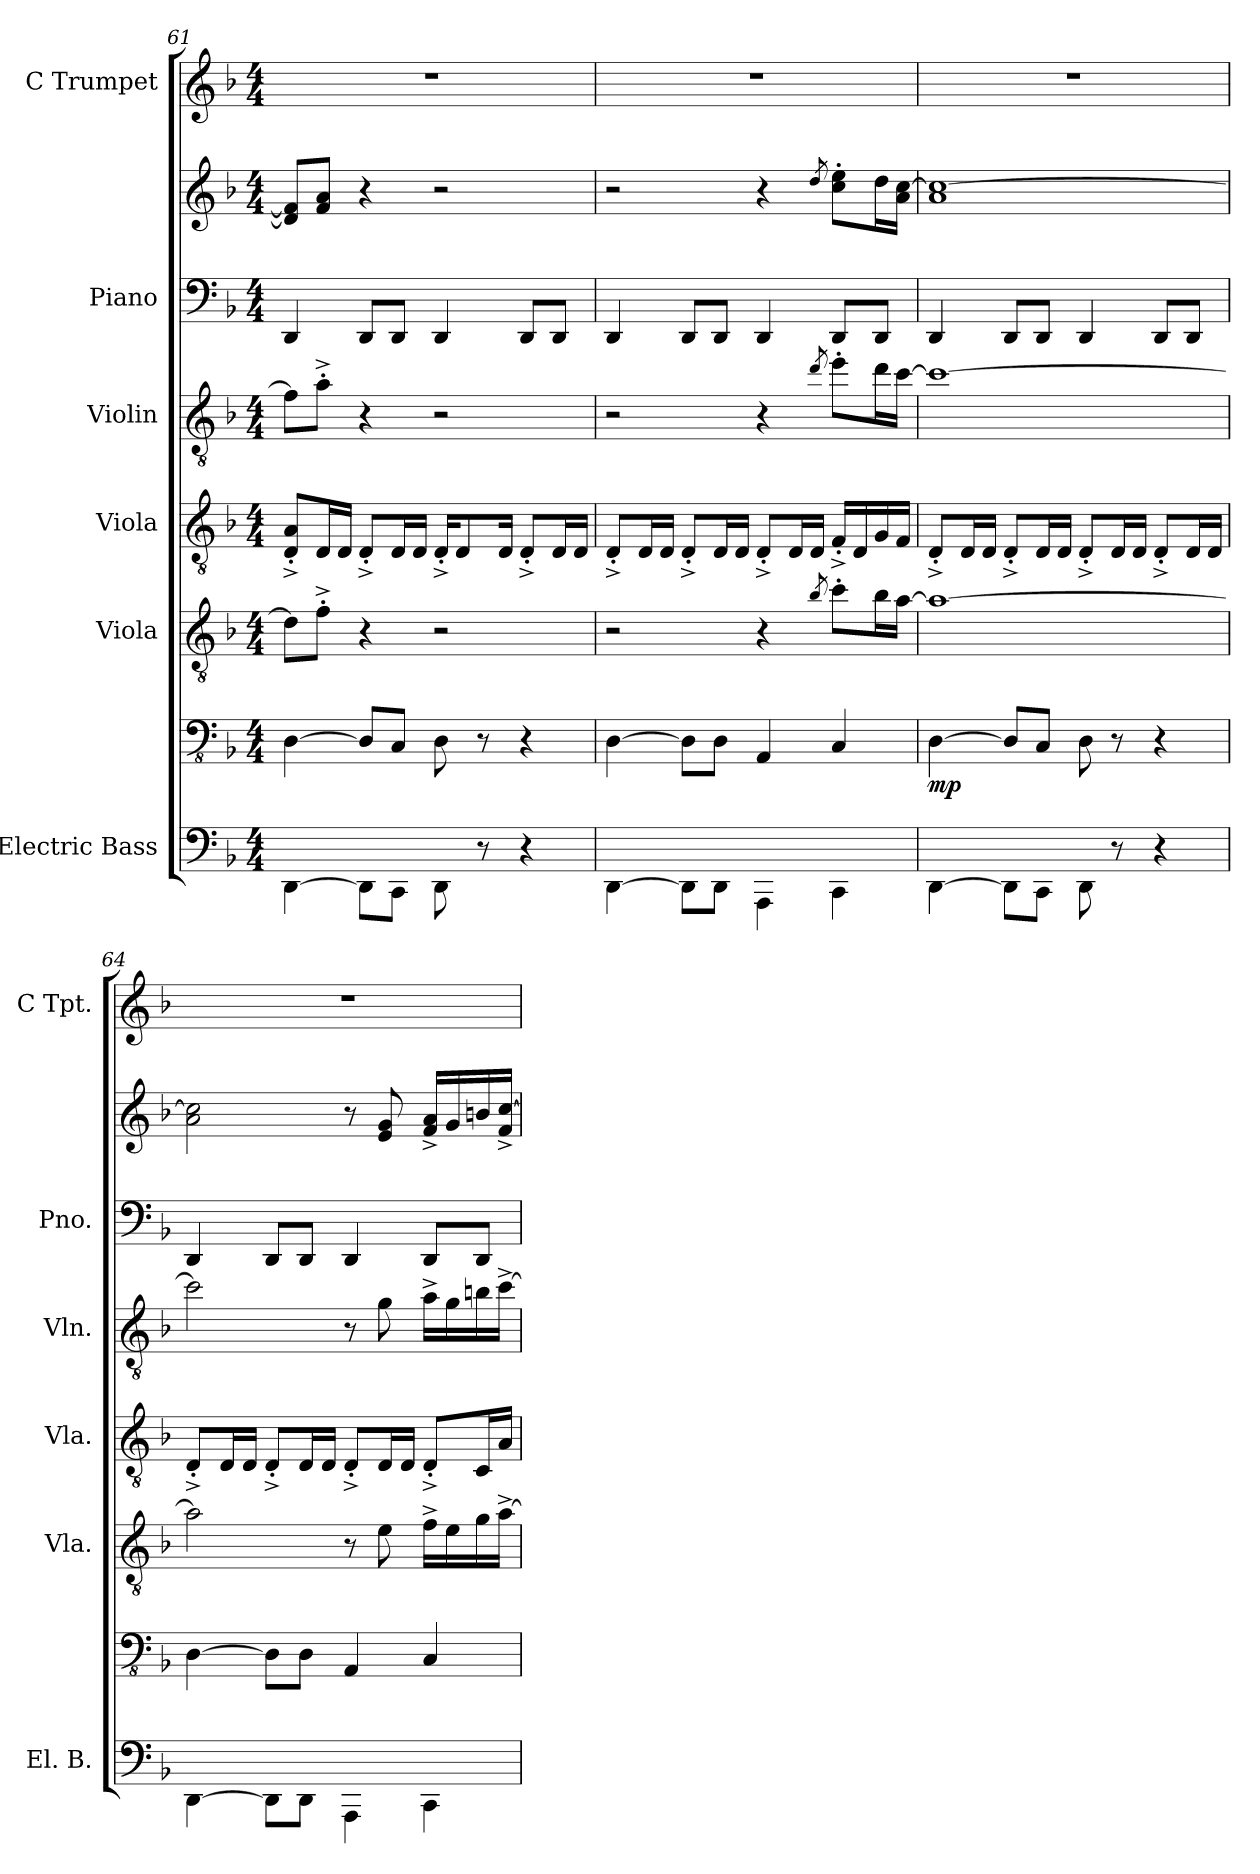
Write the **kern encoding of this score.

**kern	**kern	**dynam	**kern	**kern	**kern	**kern	**kern	**kern
*part6	*part6	*part6	*part5	*part4	*part3	*part2	*part2	*part1
*staff8	*staff7	*staff7/8	*staff6	*staff5	*staff4	*staff3	*staff2	*staff1
*I"Electric Bass	*	*	*I"Viola	*I"Viola	*I"Violin	*I"Piano	*	*I"C Trumpet
*I'El. B.	*	*	*I'Vla.	*I'Vla.	*I'Vln.	*I'Pno.	*	*I'C Tpt.
*	*clefFv4	*	*clefGv2	*clefGv2	*clefGv2	*clefF4	*clefG2	*clefG2
*k[b-]	*k[b-]	*	*k[b-]	*k[b-]	*k[b-]	*k[b-]	*k[b-]	*k[b-]
*M4/4	*M4/4	*	*M4/4	*M4/4	*M4/4	*M4/4	*M4/4	*M4/4
=61	=61	=61	=61	=61	=61	=61	=61	=61
[4DD\	[4DD\	.	8d\L]	8D/'^ 8A/'^L	8f\L]	4DD/	8d/] 8f/]L	1r
.	.	.	8f'^\J	16D/L	8a'^\J	.	8f/ 8a/J	.
.	.	.	.	16D/JJ	.	.	.	.
8DD\L]	8DD/L]	.	4r	8D'^/L	4r	8DD/L	4r	.
8CC\J	8CC/J	.	.	16D/L	.	8DD/J	.	.
.	.	.	.	16D/JJ	.	.	.	.
8DD\	8DD\	.	2r	16D'^/KL	2r	4DD/	2r	.
.	.	.	.	8D/	.	.	.	.
8r	8r	.	.	.	.	.	.	.
.	.	.	.	16D/Jk	.	.	.	.
4r	4r	.	.	8D'^/L	.	8DD/L	.	.
.	.	.	.	16D/L	.	8DD/J	.	.
.	.	.	.	16D/JJ	.	.	.	.
=62	=62	=62	=62	=62	=62	=62	=62	=62
[4DD\	[4DD\	.	2r	8D'^/L	2r	4DD/	2r	1r
.	.	.	.	16D/L	.	.	.	.
.	.	.	.	16D/JJ	.	.	.	.
8DD\L]	8DD\L]	.	.	8D'^/L	.	8DD/L	.	.
8DD\J	8DD\J	.	.	16D/L	.	8DD/J	.	.
.	.	.	.	16D/JJ	.	.	.	.
4AAA\	4AAA/	.	4r	8D'^/L	4r	4DD/	4r	.
.	.	.	.	16D/L	.	.	.	.
.	.	.	.	16D/JJ	.	.	.	.
.	.	.	8qb-/	.	8qdd/	.	8qdd/	.
4CC\	4CC/	.	8cc'\L	16F'^/LL	8ee'\L	8DD/L	8cc\' 8ee\'L	.
.	.	.	.	16D/	.	.	.	.
.	.	.	16b-\L	16G/	16dd\L	8DD/J	16dd\L	.
.	.	.	[16a\JJ	16F/JJ	[16cc\JJ	.	16a\ [16cc\JJ	.
=63	=63	=63	=63	=63	=63	=63	=63	=63
!	!	!LO:DY:b	!	!	!	!	!	!
[4DD\	[4DD\	mp	1a_	8D'^/L	1cc_	4DD/	1a 1cc_	1r
.	.	.	.	16D/L	.	.	.	.
.	.	.	.	16D/JJ	.	.	.	.
8DD\L]	8DD/L]	.	.	8D'^/L	.	8DD/L	.	.
8CC\J	8CC/J	.	.	16D/L	.	8DD/J	.	.
.	.	.	.	16D/JJ	.	.	.	.
8DD\	8DD\	.	.	8D'^/L	.	4DD/	.	.
8r	8r	.	.	16D/L	.	.	.	.
.	.	.	.	16D/JJ	.	.	.	.
4r	4r	.	.	8D'^/L	.	8DD/L	.	.
.	.	.	.	16D/L	.	8DD/J	.	.
.	.	.	.	16D/JJ	.	.	.	.
!!LO:LB:g=z
=64	=64	=64	=64	=64	=64	=64	=64	=64
[4DD\	[4DD\	.	2a\]	8D'^/L	2cc\]	4DD/	2a\ 2cc\]	1r
.	.	.	.	16D/L	.	.	.	.
.	.	.	.	16D/JJ	.	.	.	.
8DD\L]	8DD\L]	.	.	8D'^/L	.	8DD/L	.	.
8DD\J	8DD\J	.	.	16D/L	.	8DD/J	.	.
.	.	.	.	16D/JJ	.	.	.	.
4AAA\	4AAA/	.	8r	8D'^/L	8r	4DD/	8r	.
.	.	.	8e\	16D/L	8g\	.	8e/ 8g/	.
.	.	.	.	16D/JJ	.	.	.	.
4CC\	4CC/	.	16f^\LL	8D'^/L	16a^\LL	8DD/L	16f/^ 16a/^LL	.
.	.	.	16e\	.	16g\	.	16g/	.
.	.	.	16g\	16C/L	16bn\	8DD/J	16bn/	.
.	.	.	[16a^\JJ	16A/JJ	[16cc^\JJ	.	16f/^ [16cc/^JJ	.
=	=	=	=	=	=	=	=	=
*-	*-	*-	*-	*-	*-	*-	*-	*-
